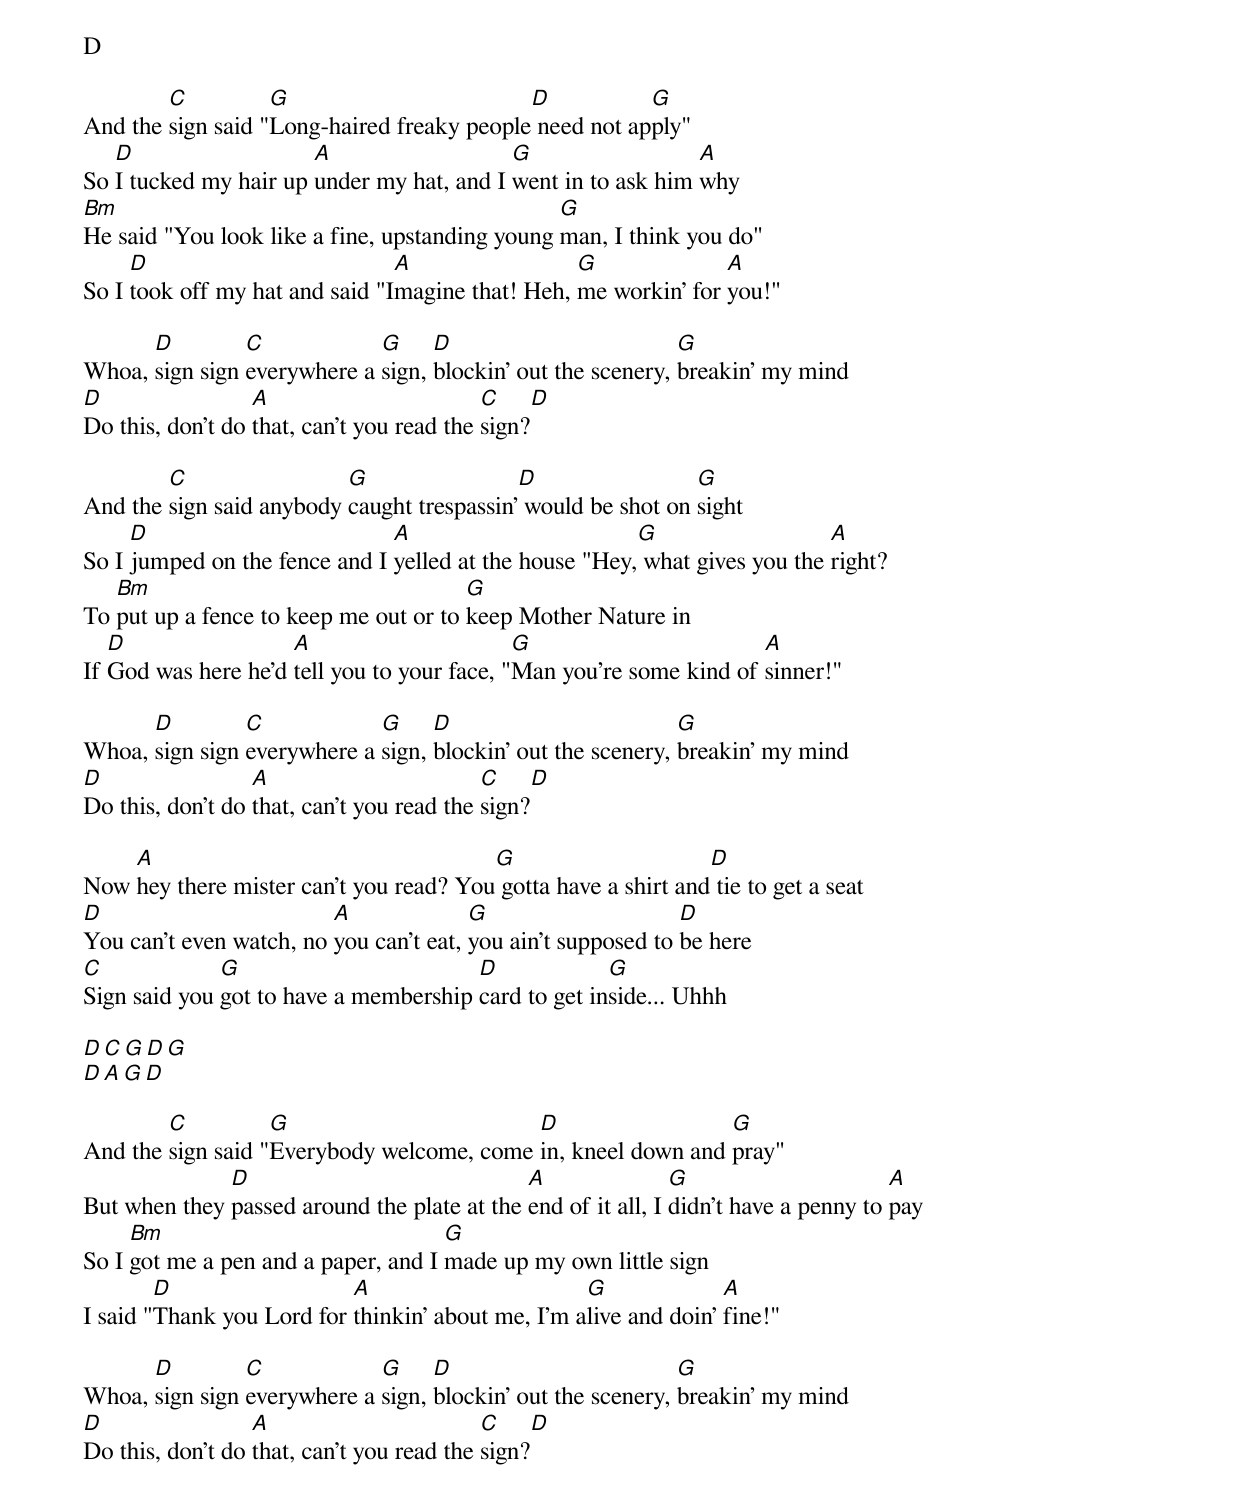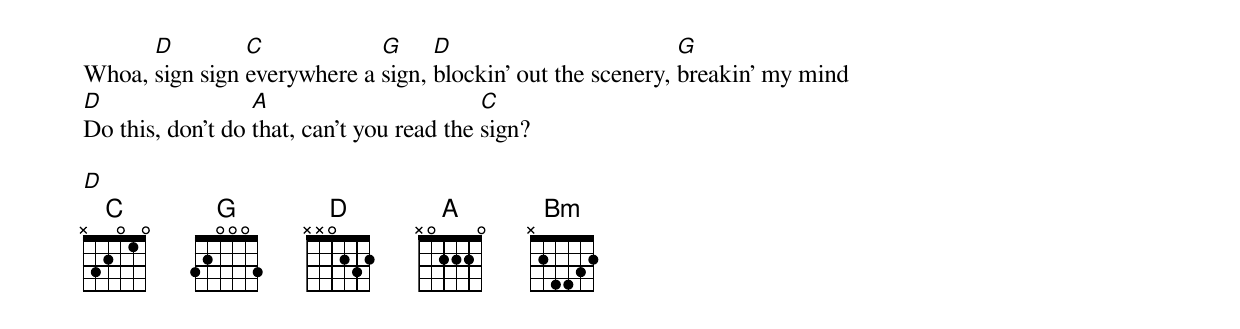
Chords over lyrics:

D

        C          G                        D           G
And the sign said "Long-haired freaky people need not apply"
   D                   A                   G                  A
So I tucked my hair up under my hat, and I went in to ask him why
Bm                                              G
He said "You look like a fine, upstanding young man, I think you do"
     D                          A                 G              A
So I took off my hat and said "Imagine that! Heh, me workin' for you!"

      D         C            G     D                         G
Whoa, sign sign everywhere a sign, blockin' out the scenery, breakin' my mind
D                 A                        C        D
Do this, don't do that, can't you read the sign?

        C                 G                 D                 G
And the sign said anybody caught trespassin' would be shot on sight
     D                         A                        G                   A
So I jumped on the fence and I yelled at the house "Hey, what gives you the right?
   Bm                                  G
To put up a fence to keep me out or to keep Mother Nature in
   D                 A                       G                       A
If God was here he'd tell you to your face, "Man you're some kind of sinner!"

      D         C            G     D                         G
Whoa, sign sign everywhere a sign, blockin' out the scenery, breakin' my mind
D                 A                        C        D
Do this, don't do that, can't you read the sign?

    A                                   G                      D
Now hey there mister can't you read? You gotta have a shirt and tie to get a seat
D                        A              G                     D
You can't even watch, no you can't eat, you ain't supposed to be here
C             G                        D             G
Sign said you got to have a membership card to get inside... Uhhh

D  C  G  D  G
D  A  G  D

        C          G                       D                  G
And the sign said "Everybody welcome, come in, kneel down and pray"
              D                              A                G                      A
But when they passed around the plate at the end of it all, I didn't have a penny to pay
     Bm                              G
So I got me a pen and a paper, and I made up my own little sign
        D                  A                       G              A
I said "Thank you Lord for thinkin' about me, I'm alive and doin' fine!"

      D         C            G     D                         G
Whoa, sign sign everywhere a sign, blockin' out the scenery, breakin' my mind
D                 A                        C       D
Do this, don't do that, can't you read the sign?

      D         C            G     D                         G
Whoa, sign sign everywhere a sign, blockin' out the scenery, breakin' my mind
D                 A                        C
Do this, don't do that, can't you read the sign?

D
